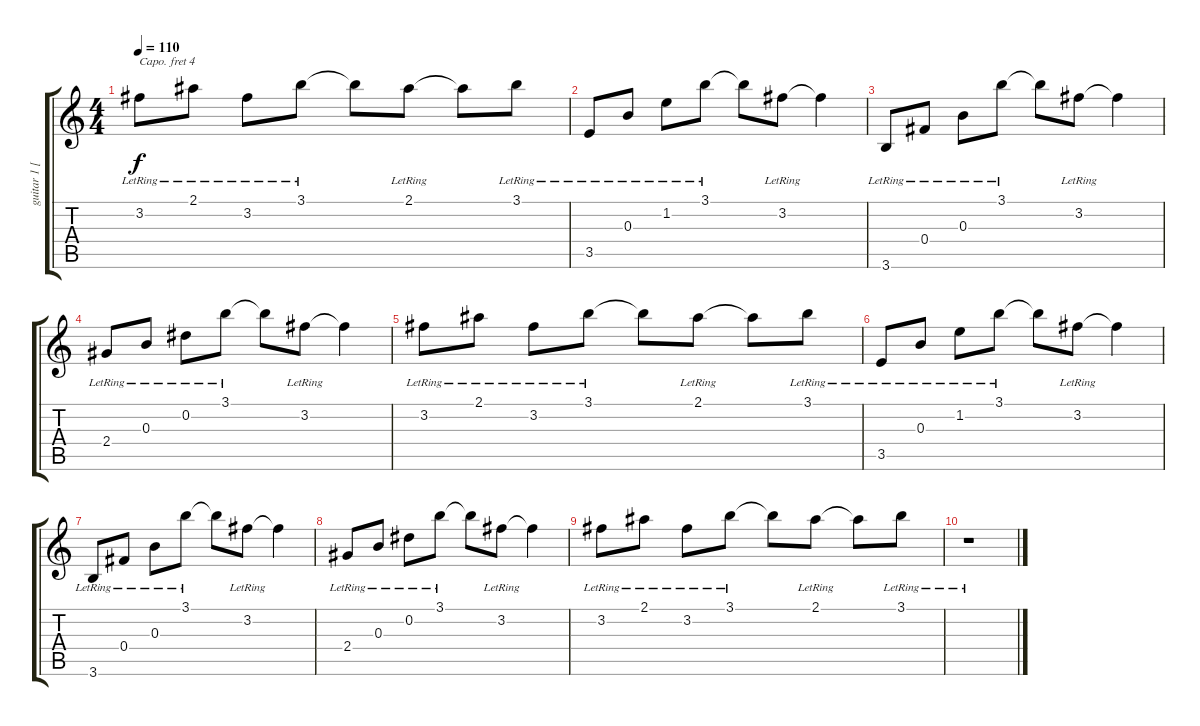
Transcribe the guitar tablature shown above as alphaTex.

\track ("guitar 1 [capo 4]" "guitar 1 [") {instrument electricguitarjazz}
\staff {score tabs}
\capo 4
\tuning (E4 B3 G3 D3 A2 E2) {hide}
\ts (4 4)
\tempo 110
\clef g2
\ks c
3.2{lr}.8{dy f} 2.1{lr}.8 3.2{lr}.8 3.1{lr}.8 3.1{t}.8 2.1{lr}.8 2.1{t}.8 3.1{lr}.8 |
3.5{lr}.8 0.3{lr}.8 1.2{lr}.8 3.1{lr}.8 3.1{t}.8 3.2{lr}.8 3.2{t}.4 |
3.6{lr}.8 0.4{lr}.8 0.3{lr}.8 3.1{lr}.8 3.1{t}.8 3.2{lr}.8 3.2{t}.4 |
2.4{lr}.8 0.3{lr}.8 0.2{lr}.8 3.1{lr}.8 3.1{t}.8 3.2{lr}.8 3.2{t}.4 |
3.2{lr}.8 2.1{lr}.8 3.2{lr}.8 3.1{lr}.8 3.1{t}.8 2.1{lr}.8 2.1{t}.8 3.1{lr}.8 |
3.5{lr}.8 0.3{lr}.8 1.2{lr}.8 3.1{lr}.8 3.1{t}.8 3.2{lr}.8 3.2{t}.4 |
3.6{lr}.8 0.4{lr}.8 0.3{lr}.8 3.1{lr}.8 3.1{t}.8 3.2{lr}.8 3.2{t}.4 |
2.4{lr}.8 0.3{lr}.8 0.2{lr}.8 3.1{lr}.8 3.1{t}.8 3.2{lr}.8 3.2{t}.4 |
3.2{lr}.8 2.1{lr}.8 3.2{lr}.8 3.1{lr}.8 3.1{t}.8 2.1{lr}.8 2.1{t}.8 3.1{lr}.8 |
r.1
